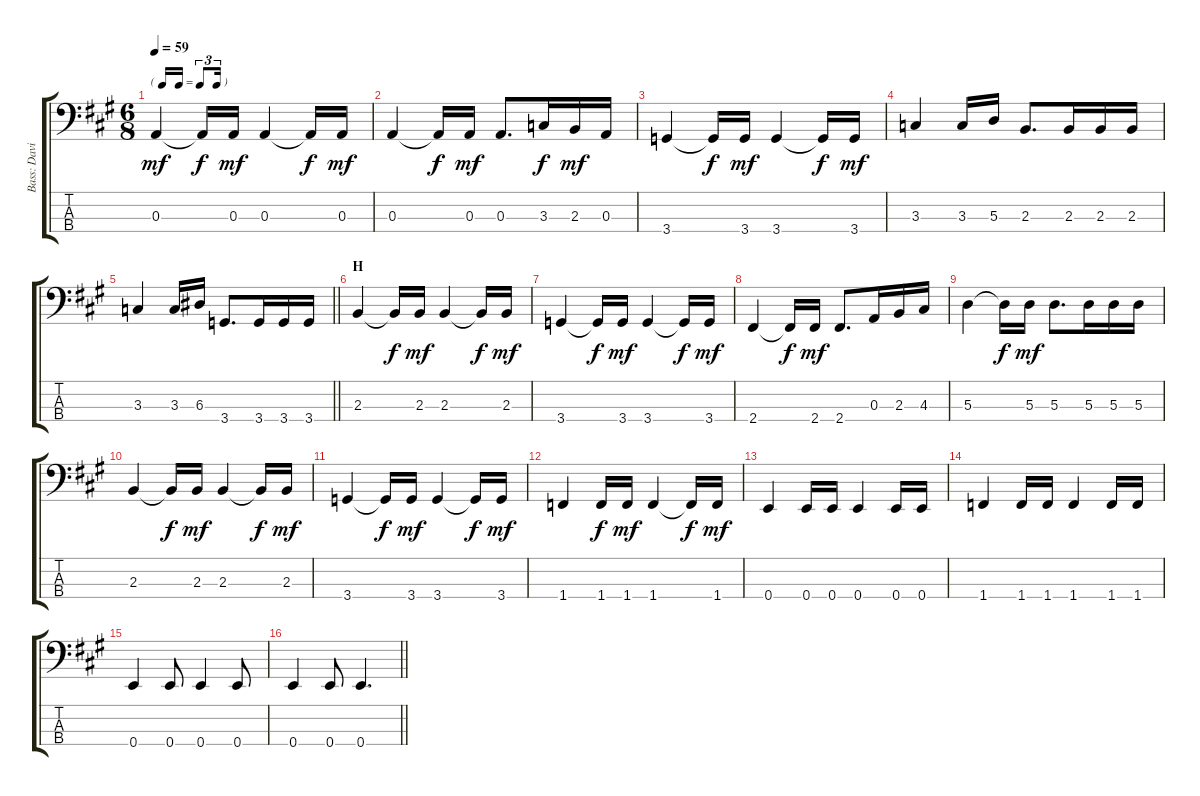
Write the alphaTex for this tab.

\track ("Bass: David Gilmour" "Bass: Davi") {instrument synthbass2}
\staff {score tabs}
\tuning (G2 D2 A1 E1) {hide}
\ts (6 8)
\tf triplet16th
\tempo 59
\clef f4
\ks a
0.3.4{dy mf} 0.3{t}.16{dy f} 0.3.16{dy mf} 0.3.4 0.3{t}.16{dy f} 0.3.16{dy mf} |
0.3.4 0.3{t}.16{dy f} 0.3.16{dy mf} 0.3.8{d} 3.3.16{dy f} 2.3.16{dy mf} 0.3.16 |
3.4.4 3.4{t}.16{dy f} 3.4.16{dy mf} 3.4.4 3.4{t}.16{dy f} 3.4.16{dy mf} |
3.3.4 3.3.16 5.3.16 2.3.8{d} 2.3.16 2.3.16 2.3.16 |
\barLineRight lightlight
3.3.4 3.3.16 6.3.16 3.4.8{d} 3.4.16 3.4.16 3.4.16 |
\section ("" "H")
2.3.4 2.3{t}.16{dy f} 2.3.16{dy mf} 2.3.4 2.3{t}.16{dy f} 2.3.16{dy mf} |
3.4.4 3.4{t}.16{dy f} 3.4.16{dy mf} 3.4.4 3.4{t}.16{dy f} 3.4.16{dy mf} |
2.4.4 2.4{t}.16{dy f} 2.4.16{dy mf} 2.4.8{d} 0.3.16 2.3.16 4.3.16 |
5.3.4 5.3{t}.16{dy f} 5.3.16{dy mf} 5.3.8{d} 5.3.16 5.3.16 5.3.16 |
2.3.4 2.3{t}.16{dy f} 2.3.16{dy mf} 2.3.4 2.3{t}.16{dy f} 2.3.16{dy mf} |
3.4.4 3.4{t}.16{dy f} 3.4.16{dy mf} 3.4.4 3.4{t}.16{dy f} 3.4.16{dy mf} |
1.4.4 1.4.16{dy f} 1.4.16{dy mf} 1.4.4 1.4{t}.16{dy f} 1.4.16{dy mf} |
0.4.4 0.4.16 0.4.16 0.4.4 0.4.16 0.4.16 |
1.4.4 1.4.16 1.4.16 1.4.4 1.4.16 1.4.16 |
0.4.4 0.4.8 0.4.4 0.4.8 |
\barLineRight lightlight
0.4.4 0.4.8 0.4.4{d}
